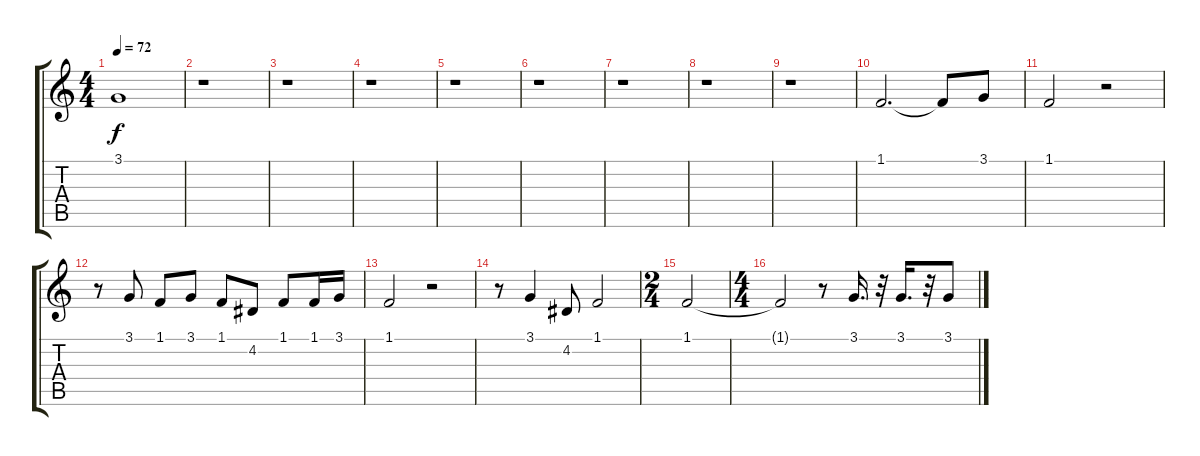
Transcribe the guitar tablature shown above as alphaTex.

\track (" " " ") {instrument frenchhorn}
\staff {score tabs}
\tuning (E4 B3 G3 D3 A2 E2) {hide}
\ts (4 4)
\tempo 72
\clef g2
\ks c
3.1{t}.1{dy f} |
r.1 |
r.1 |
r.1 |
r.1 |
r.1 |
r.1 |
r.1 |
r.1 |
1.1.2{d volume 16} 1.1{t}.8 3.1.8 |
1.1.2 r.2 |
r.8 3.1.8 1.1.8 3.1.8 1.1.8 4.2.8 1.1.8 1.1.16 3.1.16 |
1.1.2 r.2 |
r.8 3.1.4 4.2.8 1.1.2 |
\ts (2 4)
1.1.2 |
\ts (4 4)
1.1{t}.2 r.8 3.1.16{d} r.32 3.1.16{d} r.32 3.1.8
